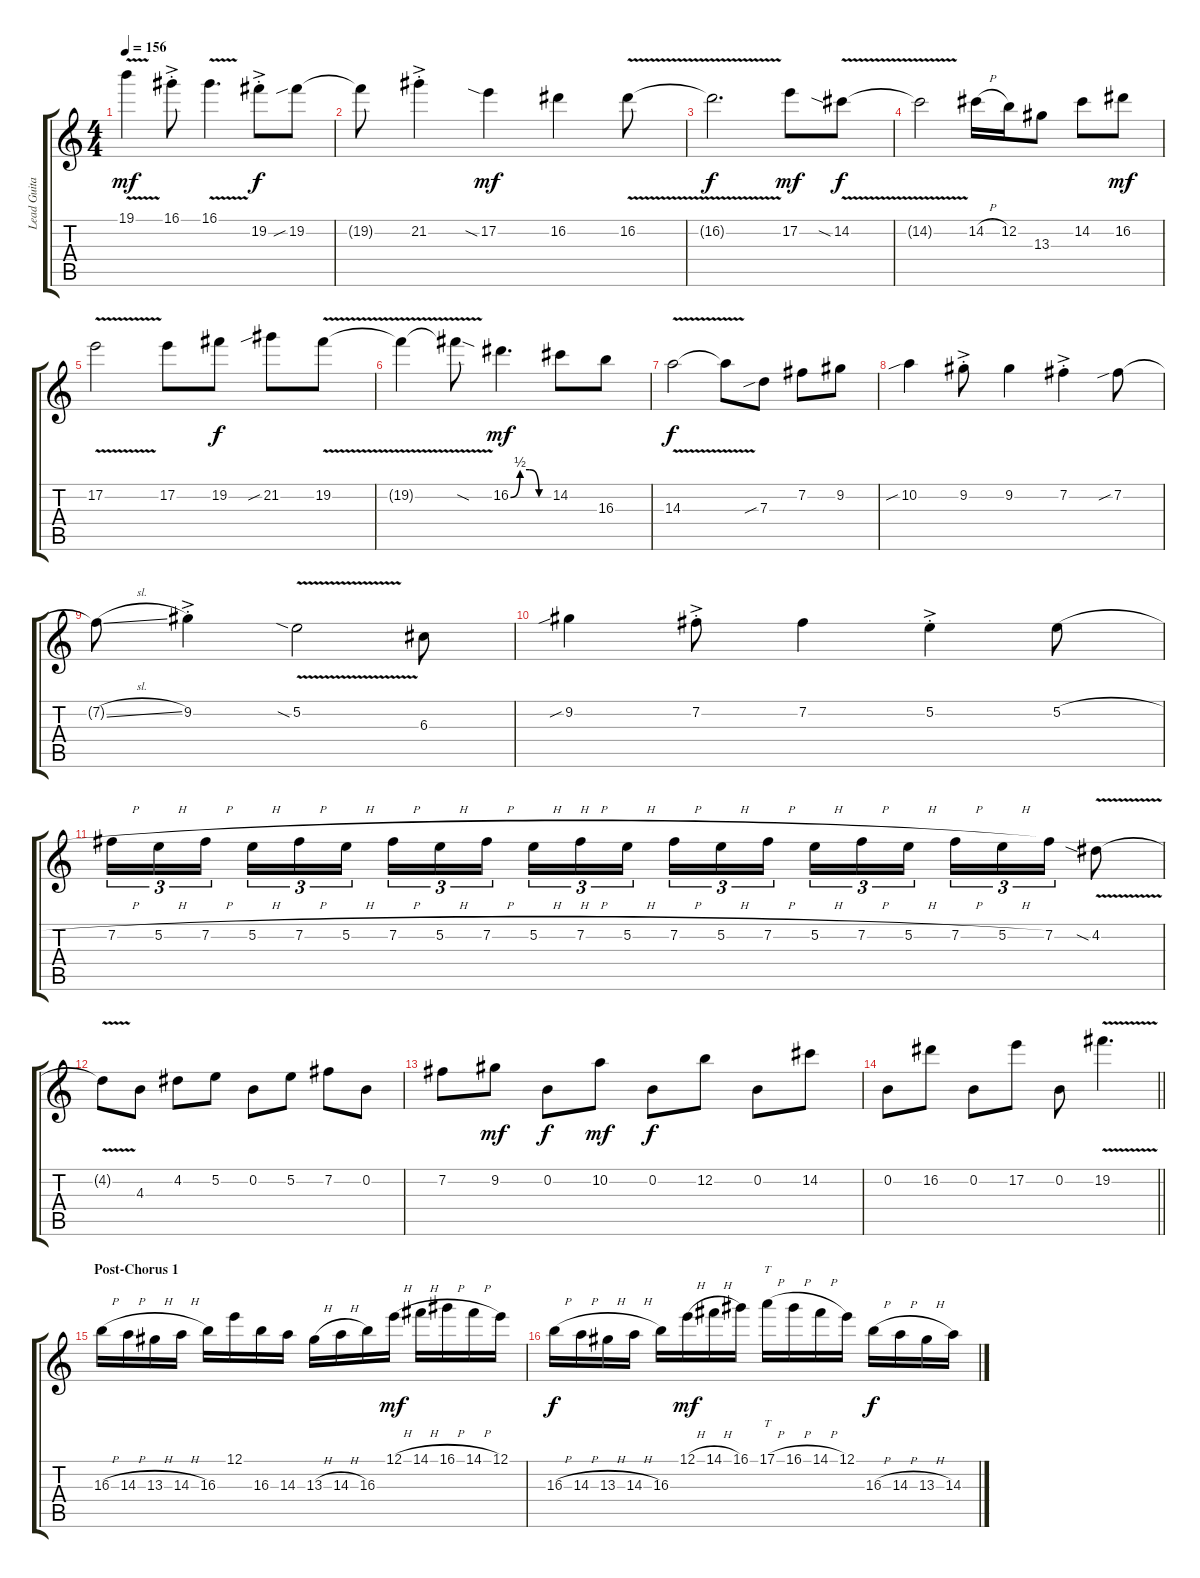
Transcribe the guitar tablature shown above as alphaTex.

\track ("Lead Guitar 1" "Lead Guita") {instrument distortionguitar}
\staff {score tabs}
\tuning (E4 B3 G3 D3 A2 E2) {hide}
\ts (4 4)
\tempo 156
\clef g2
\ks c
19.1{v}.4{dy mf} 16.1{ac st}.8 16.1{v}.4{d} 19.2{ac st}.8{dy f} 19.2{sib}.8 |
19.2{t}.8 21.2{ac st}.4 17.2{sia}.4{dy mf} 16.2.4 16.2{v}.8 |
16.2{v t}.2{d dy f} 17.2.8{dy mf} 14.2{v sia}.8{dy f} |
14.2{v t}.2 14.2{h}.16 12.2.16 13.3.8 14.2.8 16.2.8{dy mf} |
17.2{v}.2 17.2.8 19.2.8{dy f} 21.2{sib}.8 19.2{v}.8 |
19.2{v t}.4 19.2{v sod t}.8 16.2{be (custom 0 0 15 2 30 2 45 0 60 0)}.4{d dy mf} 14.2.8 16.3.8 |
14.3{v}.2{dy f} 14.3{v t}.8 7.3{sib}.8 7.2.8 9.2.8 |
10.2{sib}.4 9.2{ac st}.8 9.2.4 7.2{ac st}.4 7.2{sib}.8 |
7.2{sl t}.8 9.2{ac st}.4 5.2{v sia}.2 6.3.8 |
9.2{sib}.4 7.2{ac st}.8 7.2.4 5.2{ac st}.4 5.2{h}.8 |
7.2{h}.16{tu (3 2)} 5.2{h}.16{tu (3 2)} 7.2{h}.16{tu (3 2)} 5.2{h}.16{tu (3 2)} 7.2{h}.16{tu (3 2)} 5.2{h}.16{tu (3 2)} 7.2{h}.16{tu (3 2)} 5.2{h}.16{tu (3 2)} 7.2{h}.16{tu (3 2)} 5.2{h}.16{tu (3 2)} 7.2{h}.16{tu (3 2)} 5.2{h}.16{tu (3 2)} 7.2{h}.16{tu (3 2)} 5.2{h}.16{tu (3 2)} 7.2{h}.16{tu (3 2)} 5.2{h}.16{tu (3 2)} 7.2{h}.16{tu (3 2)} 5.2{h}.16{tu (3 2)} 7.2{h}.16{tu (3 2)} 5.2{h}.16{tu (3 2)} 7.2.16{tu (3 2)} 4.2{v sia}.8 |
4.2{v t}.8 4.3.8 4.2.8 5.2.8 0.2.8 5.2.8 7.2.8 0.2.8 |
7.2.8 9.2.8{dy mf} 0.2.8{dy f} 10.2.8{dy mf} 0.2.8{dy f} 12.2.8 0.2.8 14.2.8 |
\barLineRight lightlight
0.2.8 16.2.8 0.2.8 17.2.8 0.2.8 19.2{v}.4{d} |
\section ("" "Post-Chorus 1")
16.3{h}.16 14.3{h}.16 13.3{h}.16 14.3{h}.16 16.3.16 12.1.16 16.3.16 14.3.16 13.3{h}.16 14.3{h}.16 16.3.16 12.1{h}.16{dy mf} 14.1{h}.16 16.1{h}.16 14.1{h}.16 12.1.16 |
16.3{h}.16{dy f} 14.3{h}.16 13.3{h}.16 14.3{h}.16 16.3.16 12.1{h}.16{dy mf} 14.1{h}.16 16.1.16 17.1{h}.16{tt} 16.1{h}.16 14.1{h}.16 12.1.16 16.3{h}.16{dy f} 14.3{h}.16 13.3{h}.16 14.3.16
